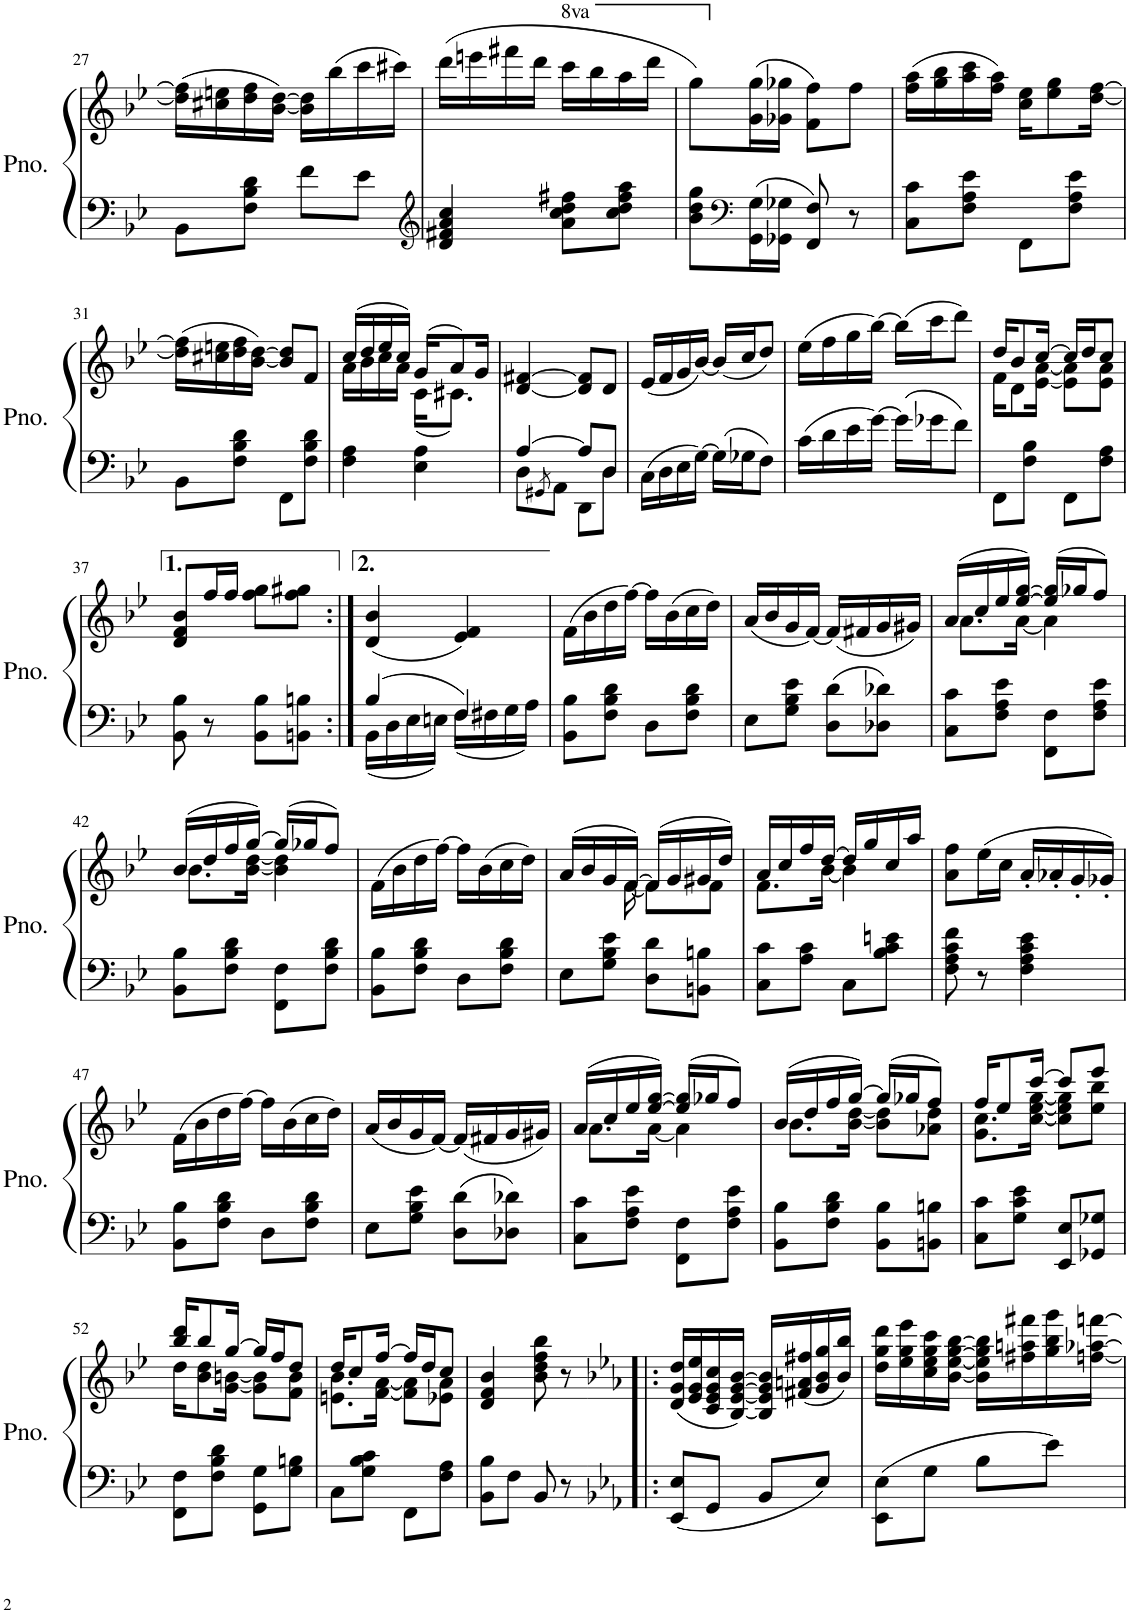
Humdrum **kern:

**kern	**kern
*part1	*part1
*staff2	*staff1
*I"Piano	*
*I'Pno.	*
!!LO:PB:g=z
*clefF4	*clefG2
*k[b-e-]	*k[b-e-]
*M2/4	*M2/4
=27	=27
8BB-\L	(16dd\] 16ff\]LL
.	16cc#X\ 16een\
8F\ 8B-\ 8d\J	16dd\ 16ff\
.	[16b-\ [16dd\JJ)
8f\L	16b-\] 16dd\]LL
.	(16bb-\
8e-\J	16ccc\
.	16ccc#X\JJ)
=28	=28
*clefG2	*
4d/ 4f#X/ 4a/ 4cc/	(16ddd\LL
.	16eeen\
.	16fff#X\
.	16ddd\JJ
*	*8va
8a\ 8cc\ 8dd\ 8ff#X\L	16cccc\LL
.	16bbb-\
8cc\ 8dd\ 8ff#\ 8aa\J	16aaa\
.	16dddd\JJ
=29	=29
8b-\ 8dd\ 8gg\L	8ggg\L)
*clefF4	*
*	*X8va
16GG\ 16G\L	(16g\ 16gg\L
16GG-X\ 16G-X\JJ	16g-X\ 16gg-X\JJ
8FF/ 8F/	8f\ 8ff\L)
8r	8ff\J
=30	=30
8C\ 8c\L	(16ff\ 16aa\LL
.	16gg\ 16bb-\
8F\ 8A\ 8e-\J	16aa\ 16ccc\
.	16ff\ 16aa\JJ)
8FF\L	16cc\ 16ee-\KL
.	8ee-\ 8gg\
8F\ 8A\ 8e-\J	.
.	[16dd\ [16ff\Jk
!!LO:LB:g=z
=31	=31
8BB-\L	(16dd\] 16ff\]LL
.	16cc#X\ 16een\
8F\ 8B-\ 8d\J	16dd\ 16ff\
.	[16b-\ [16dd\JJ)
8FF\L	8b-/] 8dd/]L
8F\ 8B-\ 8d\J	8f/J
=32	=32
*	*^
4F\ 4A\	(16cc/LL	16a\LL
.	16dd/	16b-\
.	16ee-/	16cc\
.	16cc/JJ)	16a\JJ
4E-\ 4A\	(16g/KL	(16c\KL
.	8a/)	8.c#X\J)
.	16g/Jk	.
*	*v	*v
=33	=33
*^	*
[4A/	8D\L	[4d/ [4f#X/
.	8qGG#X/	.
.	8AA\J	.
8A/L]	8DD\L	8d/] 8f#/]L
8D/J	8D\J	8d/J
*v	*v	*
=34	=34
16C\LL	(16e-/LL
16D\	16f/
16E-\	16g/
[16G\JJ	[16b-/JJ)
16G\LL]	(16b-/LL]
16G-X\J	16cc/J
8F\J	8dd/J)
=35	=35
16c\LL	(16ee-\LL
16d\	16ff\
16e-\	16gg\
[16g\JJ	[16bb-\JJ)
16g\LL]	(16bb-\LL]
16g-X\J	16ccc\J
8f\J	8ddd\J)
=36	=36
*	*^
8FF\L	16dd/KL	16f\KL
.	8b-/	8d\
8F\ 8B-\J	.	.
.	[16cc/Jk	[16e-\ [16a\Jk
8FF\L	16cc/LL]	8e-\] 8a\]L
.	16dd/J	.
8F\ 8A\J	8cc/J	8e-\ 8a\J
*	*v	*v
!!LO:LB:g=z
=37	=37
8BB-\ 8B-\	8d/ 8f/ 8b-/L
8r	16ff/L
.	16ff/JJ
8BB-\ 8B-\L	8ff\ 8gg\L
8BBn\ 8Bn\J	8ff\ 8gg#X\J
=38:|!	=38:|!
*^	*
4B-/	16BB-\LL	(4d/ 4b-/
.	16D\	.
.	16E-\	.
.	16En\JJ	.
4F/	16F\LL	4e-/ 4f/)
.	16F#X\	.
.	16G\	.
.	16A\JJ	.
*v	*v	*
=39	=39
8BB-\ 8B-\L	(16f\LL
.	16b-\
8F\ 8B-\ 8d\J	16dd\
.	[16ff\JJ)
8D\L	16ff\LL]
.	(16b-\
8F\ 8B-\ 8d\J	16cc\
.	16dd\JJ)
=40	=40
8E-\L	(16a/LL
.	16b-/
8G\ 8B-\ 8e-\J	16g/
.	[16f/JJ)
8D\ 8d\L	(16f/LL]
.	16f#X/
8D-X\ 8d-X\J	16g/
.	16g#X/JJ)
=41	=41
*	*^
8C\ 8c\L	(16a/LL	8.a\L
.	16cc/	.
8F\ 8A\ 8e-\J	16ee-/	.
.	[16ee-/ [16gg/JJ)	[16a\Jk
8FF\ 8F\L	(16ee-/] 16gg/]LL	4a\]
.	16gg-X/J	.
8F\ 8A\ 8e-\J	8ff/J)	.
!!LO:LB:g=z	!!
=42	=42	=42
8BB-\ 8B-\L	(16b-/LL	8.b-\L
.	16dd/	.
8F\ 8B-\ 8d\J	16ff/	.
.	[16gg/JJ)	[16b-\ [16dd\Jk
8FF\ 8F\L	(16gg/LL]	4b-\] 4dd\]
.	16gg-X/J	.
8F\ 8B-\ 8d\J	8ff/J)	.
*	*v	*v
=43	=43
8BB-\ 8B-\L	(16f\LL
.	16b-\
8F\ 8B-\ 8d\J	16dd\
.	[16ff\JJ)
8D\L	16ff\LL]
.	(16b-\
8F\ 8B-\ 8d\J	16cc\
.	16dd\JJ)
=44	=44
*	*^
8E-\L	(16a/LL	8.ryy
.	16b-/	.
8G\ 8B-\ 8e-\J	16g/	.
.	[16f/JJ)	[16f\
8D\ 8d\L	(16f/LL]	8f\L]
.	16g/	.
8BBn\ 8Bn\J	16g#X/	8f\J
.	16dd/JJ)	.
=45	=45	=45
8C\ 8c\L	16a/LL	8.f\L
.	16cc/	.
8A\ 8c\J	16ff/	.
.	[16dd/JJ	[16b-\Jk
8C\L	16dd/LL]	4b-\]
.	16gg/	.
8B-\ 8c\ 8en\J	16cc/	.
.	16aa/JJ	.
*	*v	*v
=46	=46
8F\ 8A\ 8c\ 8f\	8a\ 8ff\L
8r	(16ee-\L
.	16cc\JJ
4F\ 4A\ 4c\ 4e-\	16a'/LL
.	16a-X'/
.	16g'/
.	16g-X'/JJ)
!!LO:LB:g=z
=47	=47
8BB-\ 8B-\L	(16f\LL
.	16b-\
8F\ 8B-\ 8d\J	16dd\
.	[16ff\JJ)
8D\L	16ff\LL]
.	(16b-\
8F\ 8B-\ 8d\J	16cc\
.	16dd\JJ)
=48	=48
8E-\L	(16a/LL
.	16b-/
8G\ 8B-\ 8e-\J	16g/
.	[16f/JJ)
8D\ 8d\L	(16f/LL]
.	16f#X/
8D-X\ 8d-X\J	16g/
.	16g#X/JJ)
=49	=49
*	*^
8C\ 8c\L	(16a/LL	8.a\L
.	16cc/	.
8F\ 8A\ 8e-\J	16ee-/	.
.	[16ee-/ [16gg/JJ)	[16a\Jk
8FF\ 8F\L	(16ee-/] 16gg/]LL	4a\]
.	16gg-X/J	.
8F\ 8A\ 8e-\J	8ff/J)	.
=50	=50	=50
8BB-\ 8B-\L	(16b-/LL	8.b-\L
.	16dd/	.
8F\ 8B-\ 8d\J	16ff/	.
.	[16gg/JJ)	[16b-\ [16dd\Jk
8BB-\ 8B-\L	(16gg/LL]	8b-\] 8dd\]L
.	16gg-X/J	.
8BBn\ 8Bn\J	8ff/J)	8a-X\ 8dd\J
=51	=51	=51
8C\ 8c\L	16ff/KL	8.g\ 8.cc\L
.	8ee-/	.
8G\ 8c\ 8e-\J	.	.
.	[16ccc/Jk	[16cc\ [16ee-\ [16gg\Jk
8EE-/ 8E-/L	8ccc/L]	8cc\] 8ee-\] 8gg\]L
8GG-X/ 8G-X/J	8eee-/J	8ee-\ 8bb-\J
!!LO:LB:g=z	!!
=52	=52	=52
8FF\ 8F\L	16bb-/ 16ddd/KL	16dd\KL
.	8bb-/	8b-\ 8dd\
8F\ 8B-\ 8d\J	.	.
.	[16gg/Jk	[16g\ [16bn\Jk
8GG\ 8G\L	16gg/LL]	8g\] 8b\]L
.	16ff/J	.
8G\ 8Bn\J	8dd/J	8f\ 8b\J
=53	=53	=53
8C\L	16dd/KL	8.en\ 8.b-\L
.	8cc/	.
8G\ 8B-\ 8c\J	.	.
.	[16ff/Jk	[16f\ [16a\Jk
8FF\L	16ff/LL]	8f\] 8a\]L
.	16dd/J	.
8F\ 8A\J	8cc/J	8e-X\ 8a\J
*	*v	*v
=54	=54
8BB-\ 8B-\L	4d/ 4f/ 4b-/
8F\J	.
8BB-/	8b-\ 8dd\ 8ff\ 8bb-\
8r	8r
=55!|:	=55!|:
*k[b-e-a-]	*k[b-e-a-]
8EE-/ 8E-/L	(16d/ 16g/ 16dd/LL
.	16e-/ 16g/ 16ee-/
8GG/J	16c/ 16e-/ 16g/ 16cc/
.	[16B-/ [16e-/ [16g/ [16b-/JJ)
8BB-/L	16B-/] 16e-/] 16g/] 16b-/]LL
.	(16f#X/ 16an/ 16ff#X/
8E-/J	16g/ 16b-/ 16gg/
.	16b-/ 16bb-/JJ)
=56	=56
8EE-\ 8E-\L	16dd\ 16gg\ 16ddd\LL
.	16ee-\ 16gg\ 16eee-\
8G\J	16cc\ 16ee-\ 16gg\ 16ccc\
.	[16b-\ [16ee-\ [16gg\ [16bb-\JJ
8B-\L	16b-\] 16ee-\] 16gg\] 16bb-\]LL
.	16ff#X\ 16aan\ 16fff#X\
8e-\J	16gg\ 16bb-\ 16ggg\
.	[16ffn\ [16aa-X\ [16fffn\JJ
=	=
*-	*-
